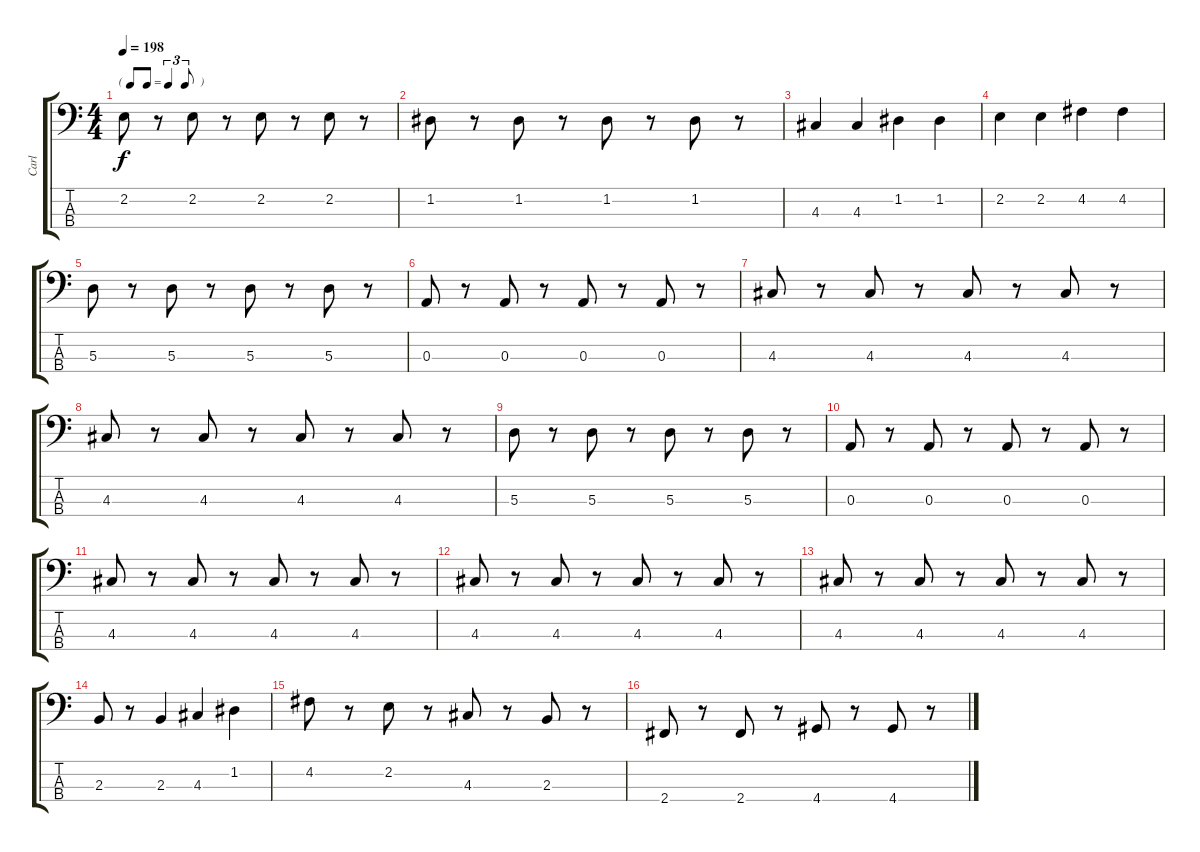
\track ("Carl" "Carl") {instrument electricbassfinger}
\staff {score tabs}
\tuning (G2 D2 A1 E1) {hide}
\ts (4 4)
\tf triplet8th
\tempo 198
\clef f4
\ks c
2.2.8{dy f} r.8 2.2.8 r.8 2.2.8 r.8 2.2.8 r.8 |
1.2.8 r.8 1.2.8 r.8 1.2.8 r.8 1.2.8 r.8 |
4.3.4 4.3.4 1.2.4 1.2.4 |
2.2.4 2.2.4 4.2.4 4.2.4 |
5.3.8 r.8 5.3.8 r.8 5.3.8 r.8 5.3.8 r.8 |
0.3.8 r.8 0.3.8 r.8 0.3.8 r.8 0.3.8 r.8 |
4.3.8 r.8 4.3.8 r.8 4.3.8 r.8 4.3.8 r.8 |
4.3.8 r.8 4.3.8 r.8 4.3.8 r.8 4.3.8 r.8 |
5.3.8 r.8 5.3.8 r.8 5.3.8 r.8 5.3.8 r.8 |
0.3.8 r.8 0.3.8 r.8 0.3.8 r.8 0.3.8 r.8 |
4.3.8 r.8 4.3.8 r.8 4.3.8 r.8 4.3.8 r.8 |
4.3.8 r.8 4.3.8 r.8 4.3.8 r.8 4.3.8 r.8 |
4.3.8 r.8 4.3.8 r.8 4.3.8 r.8 4.3.8 r.8 |
2.3.8 r.8 2.3.4 4.3.4 1.2.4 |
4.2.8 r.8 2.2.8 r.8 4.3.8 r.8 2.3.8 r.8 |
2.4.8 r.8 2.4.8 r.8 4.4.8 r.8 4.4.8 r.8
